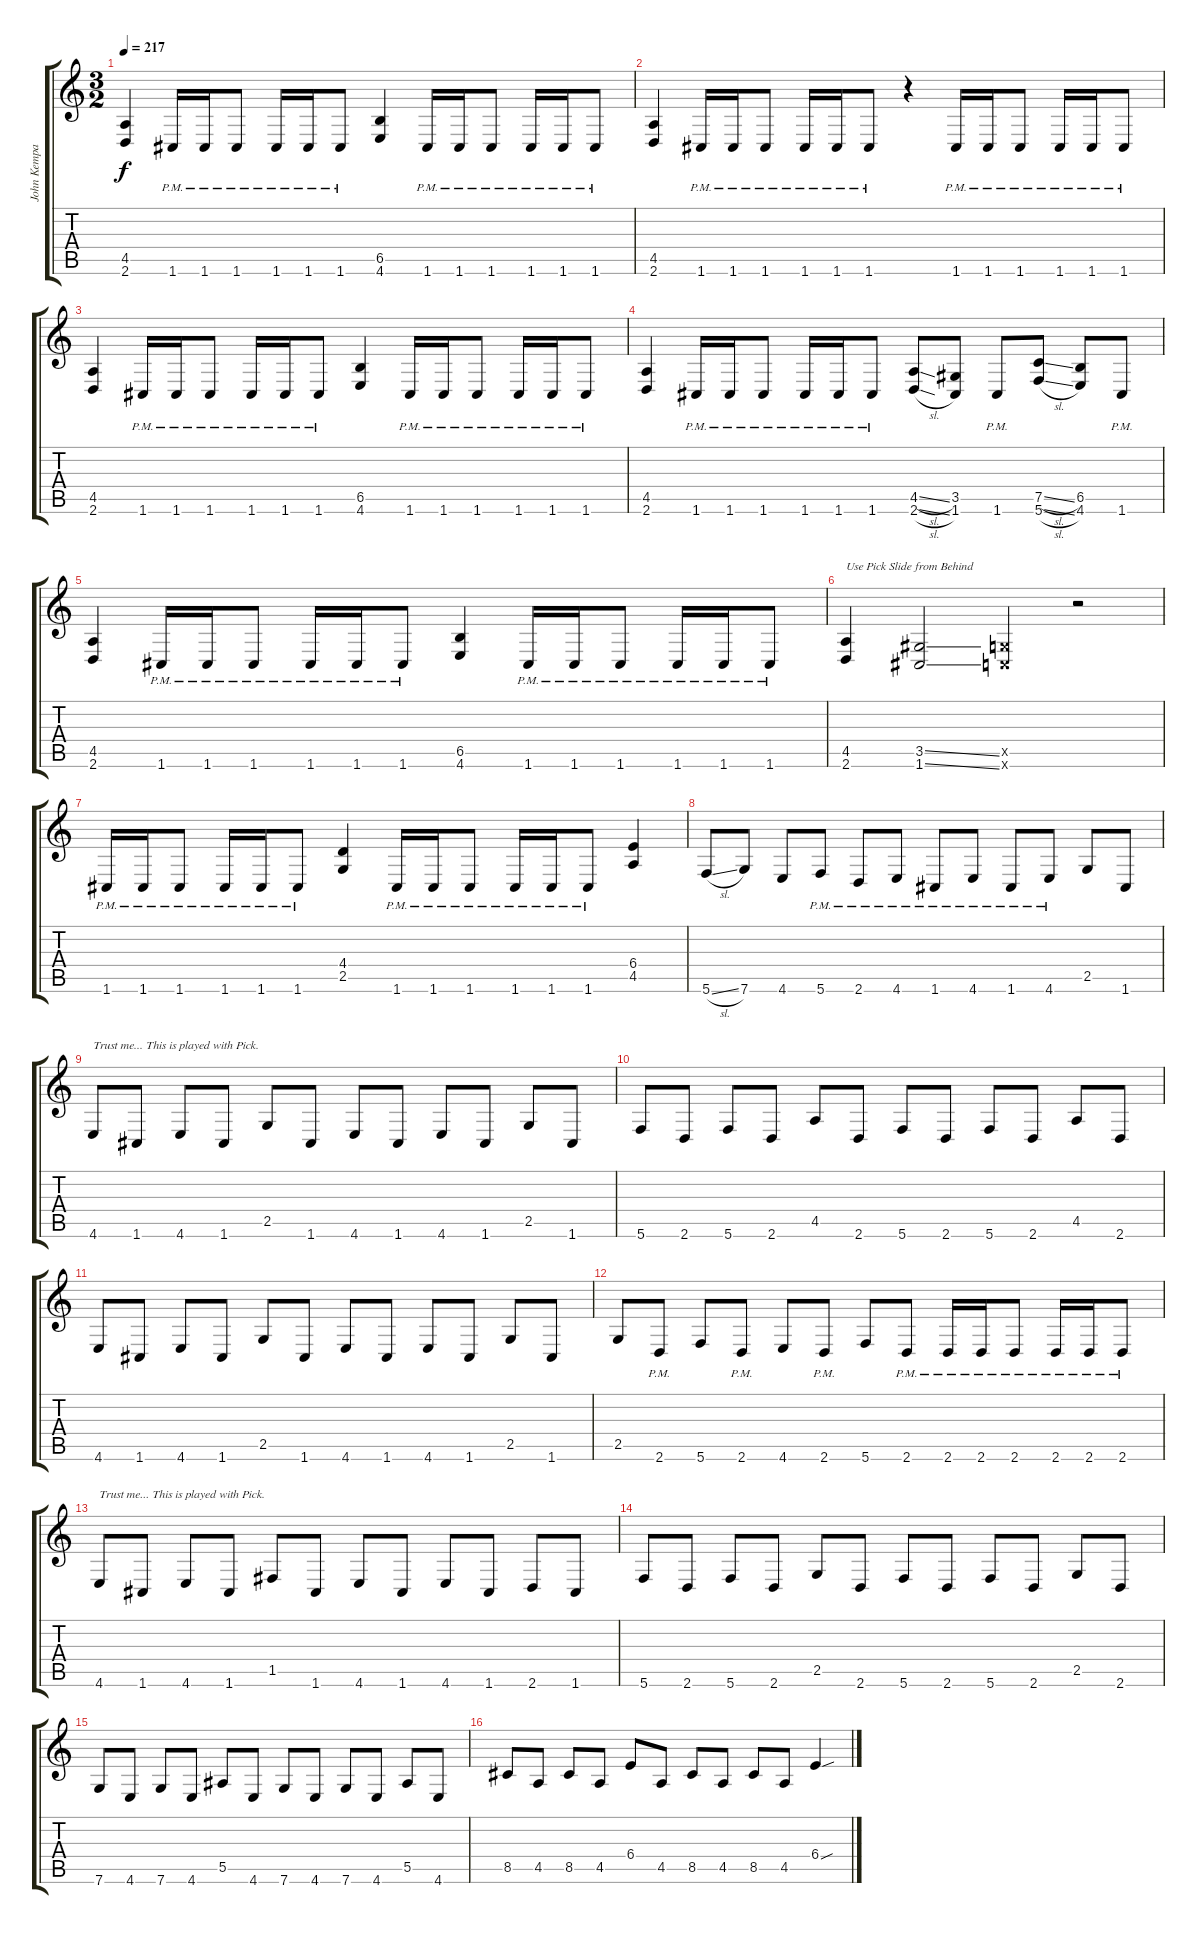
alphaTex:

\track ("John Kempainen (Rhythm Guitar)" "John Kempa") {instrument distortionguitar}
\staff {score tabs}
\tuning (C4 G3 Eb3 Bb2 F2 C2) {hide}
\ts (3 2)
\tempo 217
\clef g2
\ks c
(4.5 2.6).4{dy f} 1.6{pm}.16 1.6{pm}.16 1.6{pm}.8 1.6{pm}.16 1.6{pm}.16 1.6{pm}.8 (6.5 4.6).4 1.6{pm}.16 1.6{pm}.16 1.6{pm}.8 1.6{pm}.16 1.6{pm}.16 1.6{pm}.8 |
(4.5 2.6).4 1.6{pm}.16 1.6{pm}.16 1.6{pm}.8 1.6{pm}.16 1.6{pm}.16 1.6{pm}.8 r.4 1.6{pm}.16 1.6{pm}.16 1.6{pm}.8 1.6{pm}.16 1.6{pm}.16 1.6{pm}.8 |
(4.5 2.6).4 1.6{pm}.16 1.6{pm}.16 1.6{pm}.8 1.6{pm}.16 1.6{pm}.16 1.6{pm}.8 (6.5 4.6).4 1.6{pm}.16 1.6{pm}.16 1.6{pm}.8 1.6{pm}.16 1.6{pm}.16 1.6{pm}.8 |
(4.5 2.6).4 1.6{pm}.16 1.6{pm}.16 1.6{pm}.8 1.6{pm}.16 1.6{pm}.16 1.6{pm}.8 (4.5{sl} 2.6{sl}).8 (3.5 1.6).8 1.6{pm}.8 (7.5{sl} 5.6{sl}).8 (6.5 4.6).8 1.6{pm}.8 |
(4.5 2.6).4 1.6{pm}.16 1.6{pm}.16 1.6{pm}.8 1.6{pm}.16 1.6{pm}.16 1.6{pm}.8 (6.5 4.6).4 1.6{pm}.16 1.6{pm}.16 1.6{pm}.8 1.6{pm}.16 1.6{pm}.16 1.6{pm}.8 |
(4.5 2.6).4{txt "Use Pick Slide from Behind"} (3.5{ss} 1.6{ss}).2 (2.5{x} 0.6{x}).4 r.2 |
1.6{pm}.16 1.6{pm}.16 1.6{pm}.8 1.6{pm}.16 1.6{pm}.16 1.6{pm}.8 (4.4 2.5).4 1.6{pm}.16 1.6{pm}.16 1.6{pm}.8 1.6{pm}.16 1.6{pm}.16 1.6{pm}.8 (6.4 4.5).4 |
5.6{sl}.8 7.6.8 4.6.8 5.6{pm}.8 2.6{pm}.8 4.6{pm}.8 1.6{pm}.8 4.6{pm}.8 1.6{pm}.8 4.6{pm}.8 2.5.8 1.6.8 |
4.6.8{txt "Trust me... This is played with Pick."} 1.6.8 4.6.8 1.6.8 2.5.8 1.6.8 4.6.8 1.6.8 4.6.8 1.6.8 2.5.8 1.6.8 |
5.6.8 2.6.8 5.6.8 2.6.8 4.5.8 2.6.8 5.6.8 2.6.8 5.6.8 2.6.8 4.5.8 2.6.8 |
4.6.8 1.6.8 4.6.8 1.6.8 2.5.8 1.6.8 4.6.8 1.6.8 4.6.8 1.6.8 2.5.8 1.6.8 |
2.5.8 2.6{pm}.8 5.6.8 2.6{pm}.8 4.6.8 2.6{pm}.8 5.6.8 2.6{pm}.8 2.6{pm}.16 2.6{pm}.16 2.6{pm}.8 2.6{pm}.16 2.6{pm}.16 2.6{pm}.8 |
4.6.8{txt "Trust me... This is played with Pick."} 1.6.8 4.6.8 1.6.8 1.5.8 1.6.8 4.6.8 1.6.8 4.6.8 1.6.8 2.6.8 1.6.8 |
5.6.8 2.6.8 5.6.8 2.6.8 2.5.8 2.6.8 5.6.8 2.6.8 5.6.8 2.6.8 2.5.8 2.6.8 |
7.6.8 4.6.8 7.6.8 4.6.8 5.5.8 4.6.8 7.6.8 4.6.8 7.6.8 4.6.8 5.5.8 4.6.8 |
8.5.8 4.5.8 8.5.8 4.5.8 6.4.8 4.5.8 8.5.8 4.5.8 8.5.8 4.5.8 6.4{sou}.4
